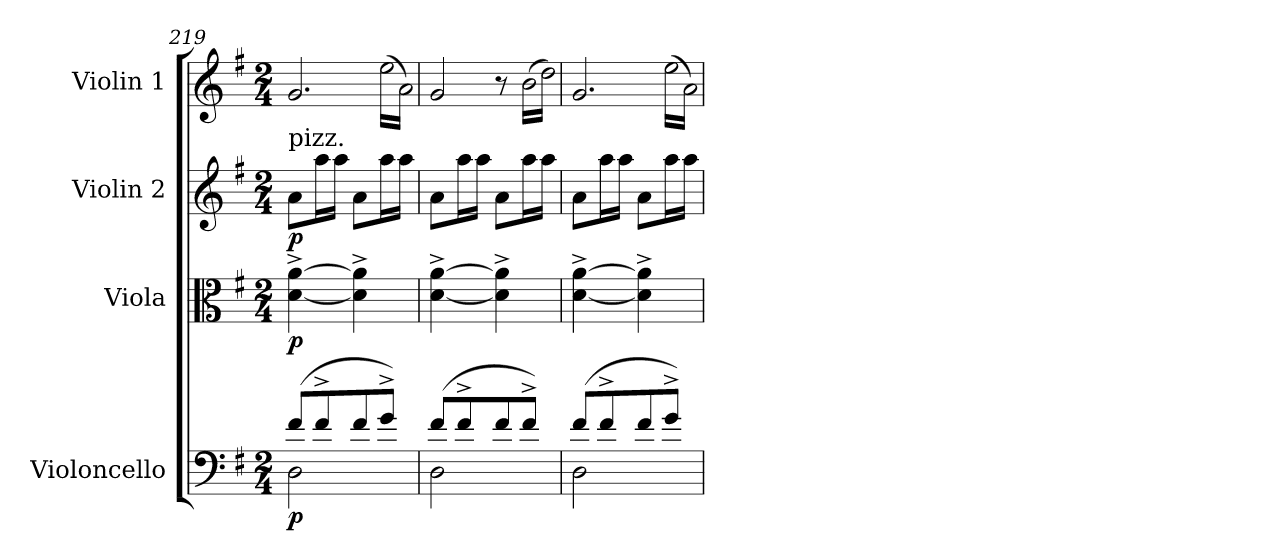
**kern	**dynam	**kern	**dynam	**kern	**dynam	**kern
*part4	*part4	*part3	*part3	*part2	*part2	*part1
*staff4	*staff4	*staff3	*staff3	*staff2	*staff2	*staff1
*I"Violoncello	*	*I"Viola	*	*I"Violin 2	*	*I"Violin 1
*I'Vc	*	*I'Vla	*	*I'Vln	*	*I'Vln
*clefF4	*	*clefC3	*	*clefG2	*	*clefG2
*k[f#]	*	*k[f#]	*	*k[f#]	*	*k[f#]
*M2/4	*	*M2/4	*	*M2/4	*	*M2/4
=219	=219	=219	=219	=219	=219	=219
*^	*	*	*	*	*	*
!	!	!	!	!	!LO:TX:a:t=pizz.	!	!
!	!	!LO:DY:b	!	!LO:DY:b	!	!LO:DY:b	!LO:N:head=open
(8f#/L	2D\	p	[4d\^ [4a\^	p	8a\L	p	4.g/
8f#^/	.	.	.	.	16aa\L	.	.
.	.	.	.	.	16aa\JJ	.	.
8f#/	.	.	4d\]^ 4a\]^	.	8a\L	.	.
!	!	!	!	!	!	!	!LO:N:head=open
8g^>/J)	.	.	.	.	16aa\L	.	(16ee\LL
!	!	!	!	!	!	!	!LO:N:head=open
.	.	.	.	.	16aa\JJ	.	16a\JJ)
!!LO:LB:g=z
=220	=220	=220	=220	=220	=220	=220	=220
!	!	!	!	!	!	!	!LO:N:head=open
(8f#/L	2D\	.	[4d\^ [4a\^	.	8a\L	.	4g/
8f#^/	.	.	.	.	16aa\L	.	.
.	.	.	.	.	16aa\JJ	.	.
8f#/	.	.	4d\]^ 4a\]^	.	8a\L	.	8r
!	!	!	!	!	!	!	!LO:N:head=open
8f#^/J)	.	.	.	.	16aa\L	.	(16b\LL
!	!	!	!	!	!	!	!LO:N:head=open
.	.	.	.	.	16aa\JJ	.	16dd\JJ)
=221	=221	=221	=221	=221	=221	=221	=221
!	!	!	!	!	!	!	!LO:N:head=open
(8f#/L	2D\	.	[4d\^ [4a\^	.	8a\L	.	4.g/
8f#^/	.	.	.	.	16aa\L	.	.
.	.	.	.	.	16aa\JJ	.	.
8f#/	.	.	4d\]^ 4a\]^	.	8a\L	.	.
!	!	!	!	!	!	!	!LO:N:head=open
8g^/J)	.	.	.	.	16aa\L	.	(16ee\LL
!	!	!	!	!	!	!	!LO:N:head=open
.	.	.	.	.	16aa\JJ	.	16a\JJ)
*v	*v	*	*	*	*	*	*
=	=	=	=	=	=	=
*-	*-	*-	*-	*-	*-	*-
